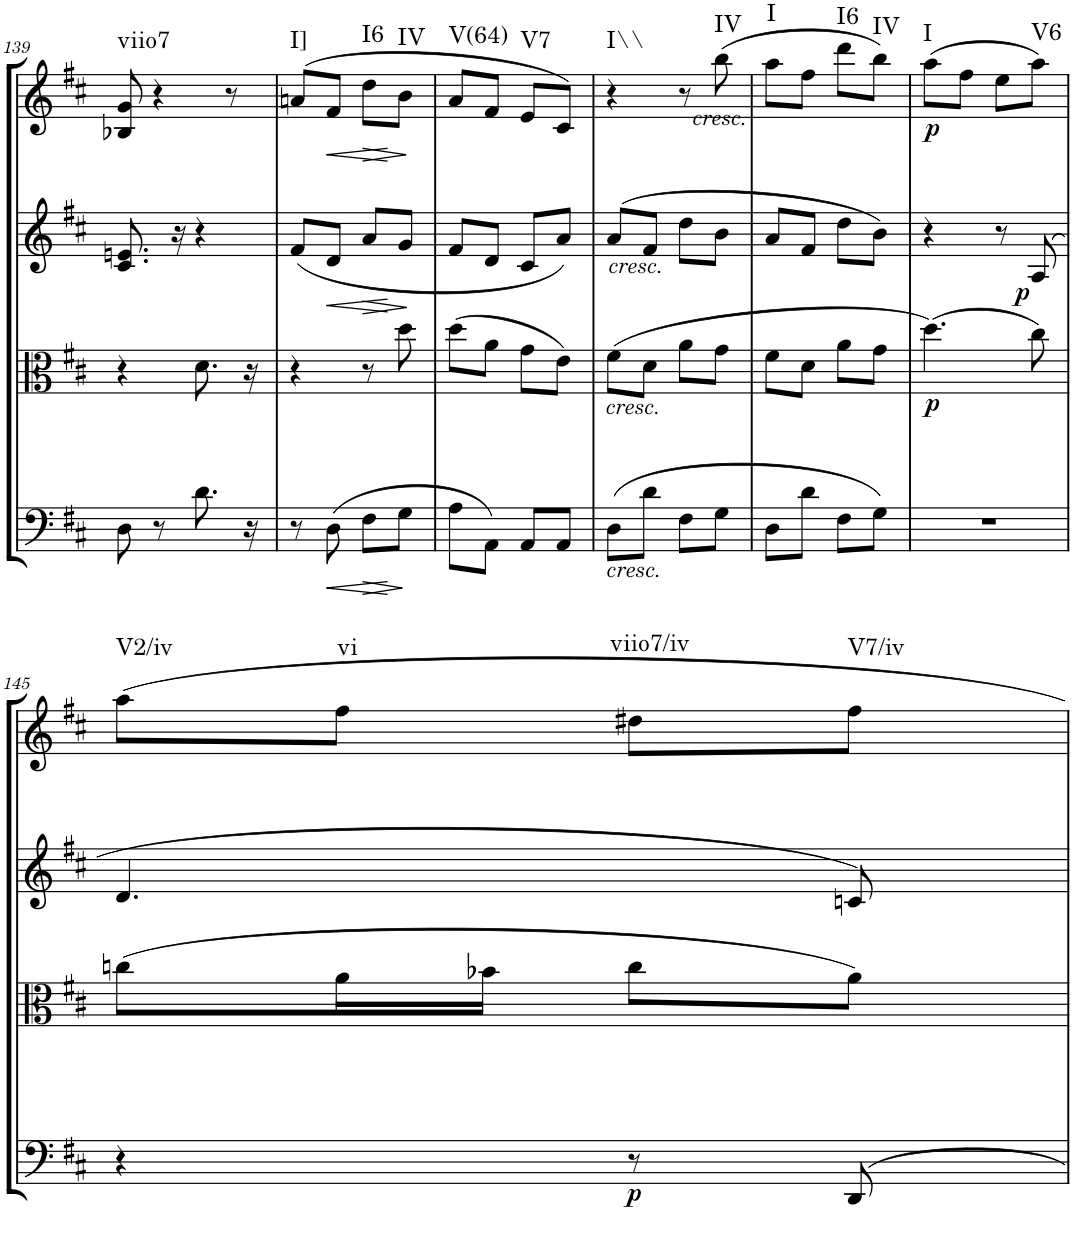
**kern	**dynam	**kern	**dynam	**kern	**dynam	**kern	**dynam	**harte
*part4	*part4	*part3	*part3	*part2	*part2	*part1	*part1	*part1
*staff4	*staff4	*staff3	*staff3	*staff2	*staff2	*staff1	*staff1	*
*I"Cello	*	*I"Viola	*	*I"2nd Violin	*	*I"1st Violin	*	*
*	*	*I'Vla	*	*I'Vln	*	*I'Vln	*	*
!!LO:PB:g=z
*clefC4	*	*clefC3	*	*clefG2	*	*clefG2	*	*
*k[f#c#]	*	*k[f#c#]	*	*k[f#c#]	*	*k[f#c#]	*	*
*M2/4	*	*M2/4	*	*M2/4	*	*M2/4	*	*
=139	=139	=139	=139	=139	=139	=139	=139	=139
!	!	!	!	!	!	!	!	!LO:H:kt=viio7
8D\	.	4r	.	8.c#/ 8.en/	.	8B-X/ 8g/	.	N
8r	.	.	.	.	.	4r	.	.
.	.	.	.	16r	.	.	.	.
8.d\	.	8.d\	.	4r	.	.	.	.
.	.	.	.	.	.	8r	.	.
16r	.	16r	.	.	.	.	.	.
=140	=140	=140	=140	=140	=140	=140	=140	=140
!	!	!	!	!	!	!	!	!LO:H:kt=I]
8r	.	4r	.	(8f#/L	.	(8an/L	.	N
!	!LO:HP:b	!	!	!	!LO:HP:b	!	!LO:HP:b	!
(8D\	<	.	.	8d/J	<	8f#/J	<	.
!	!LO:HP:b	!	!	!	!LO:HP:b	!	!LO:HP:b	!LO:H:kt=I6
8F#\L	>	8r	.	8a/L	>	8dd\L	>	N
!	!	!	!	!	!	!	!	!LO:H:kt=IV
8G\J	[	8dd\	.	8g/J	[	8b\J	[	N
.	]	.	.	.	]	.	]	.
=141	=141	=141	=141	=141	=141	=141	=141	=141
!	!	!	!	!	!	!	!	!LO:H:kt=V(64)
8A\L	.	(8dd\L	.	8f#/L	.	8a/L	.	N
8AA\J)	.	8a\J	.	8d/J	.	8f#/J	.	.
!	!	!	!	!	!	!	!	!LO:H:kt=V7
8AA/L	.	8g\L	.	8c#/L	.	8e/L	.	N
8AA/J	.	8e\J)	.	8a/J)	.	8c#/J)	.	.
=142	=142	=142	=142	=142	=142	=142	=142	=142
!	!	!	!	!LO:TX:b:i:t=cresc.	!	!	!	!
!	!	!LO:TX:b:i:t=cresc.	!	!	!	!	!	!
!LO:TX:b:i:t=cresc.	!	!	!	!	!	!	!	!LO:H:kt=I\\
(8D\L	.	(8f#\L	.	(8a/L	.	4r	.	N
8d\J	.	8d\J	.	8f#/J	.	.	.	.
8F#\L	.	8a\L	.	8dd\L	.	8r	.	.
!	!	!	!	!	!	!LO:TX:a:i:t=cresc.	!	!LO:H:kt=IV
8G\J	.	8g\J	.	8b\J	.	(8bb\	.	N
=143	=143	=143	=143	=143	=143	=143	=143	=143
!	!	!	!	!	!	!	!	!LO:H:kt=I
8D\L	.	8f#\L	.	8a/L	.	8aa\L	.	N
8d\J	.	8d\J	.	8f#/J	.	8ff#\J	.	.
!	!	!	!	!	!	!	!	!LO:H:kt=I6
8F#\L	.	8a\L	.	8dd\L	.	8ddd\L	.	N
!	!	!	!	!	!	!	!	!LO:H:kt=IV
8G\J)	.	8g\J	.	8b\J)	.	8bb\J)	.	N
=144	=144	=144	=144	=144	=144	=144	=144	=144
!	!	!	!LO:DY:b	!	!	!	!LO:DY:b	!LO:H:kt=I
2r	.	(4.dd\)	p	4r	.	(8aa\L	p	N
.	.	.	.	.	.	8ff#\J	.	.
.	.	.	.	8r	.	8ee\L	.	.
!	!	!	!	!	!LO:DY:b	!	!	!LO:H:kt=V6
.	.	8cc#\)	.	(>8A/	p	8aa\J)	.	N
!!LO:LB:g=z
=145	=145	=145	=145	=145	=145	=145	=145	=145
!	!	!	!	!	!	!	!	!LO:H:kt=V2/iv
4r	.	(8ccn\L	.	4.d/	.	8aa\L	.	N
!	!	!	!	!	!	!	!	!LO:H:kt=vi
.	.	16a\L	.	.	.	8ff#\J	.	N
.	.	16b-X\JJ	.	.	.	.	.	.
!	!LO:DY:b	!	!	!	!	!	!	!LO:H:kt=viio7/iv
8r	p	8cc\L	.	.	.	8dd#X\L	.	N
!	!	!	!	!	!	!	!	!LO:H:kt=V7/iv
8DD/	.	8a\J)	.	8cn/)	.	8ff#\J	.	N
=	=	=	=	=	=	=	=	=
*-	*-	*-	*-	*-	*-	*-	*-	*-
